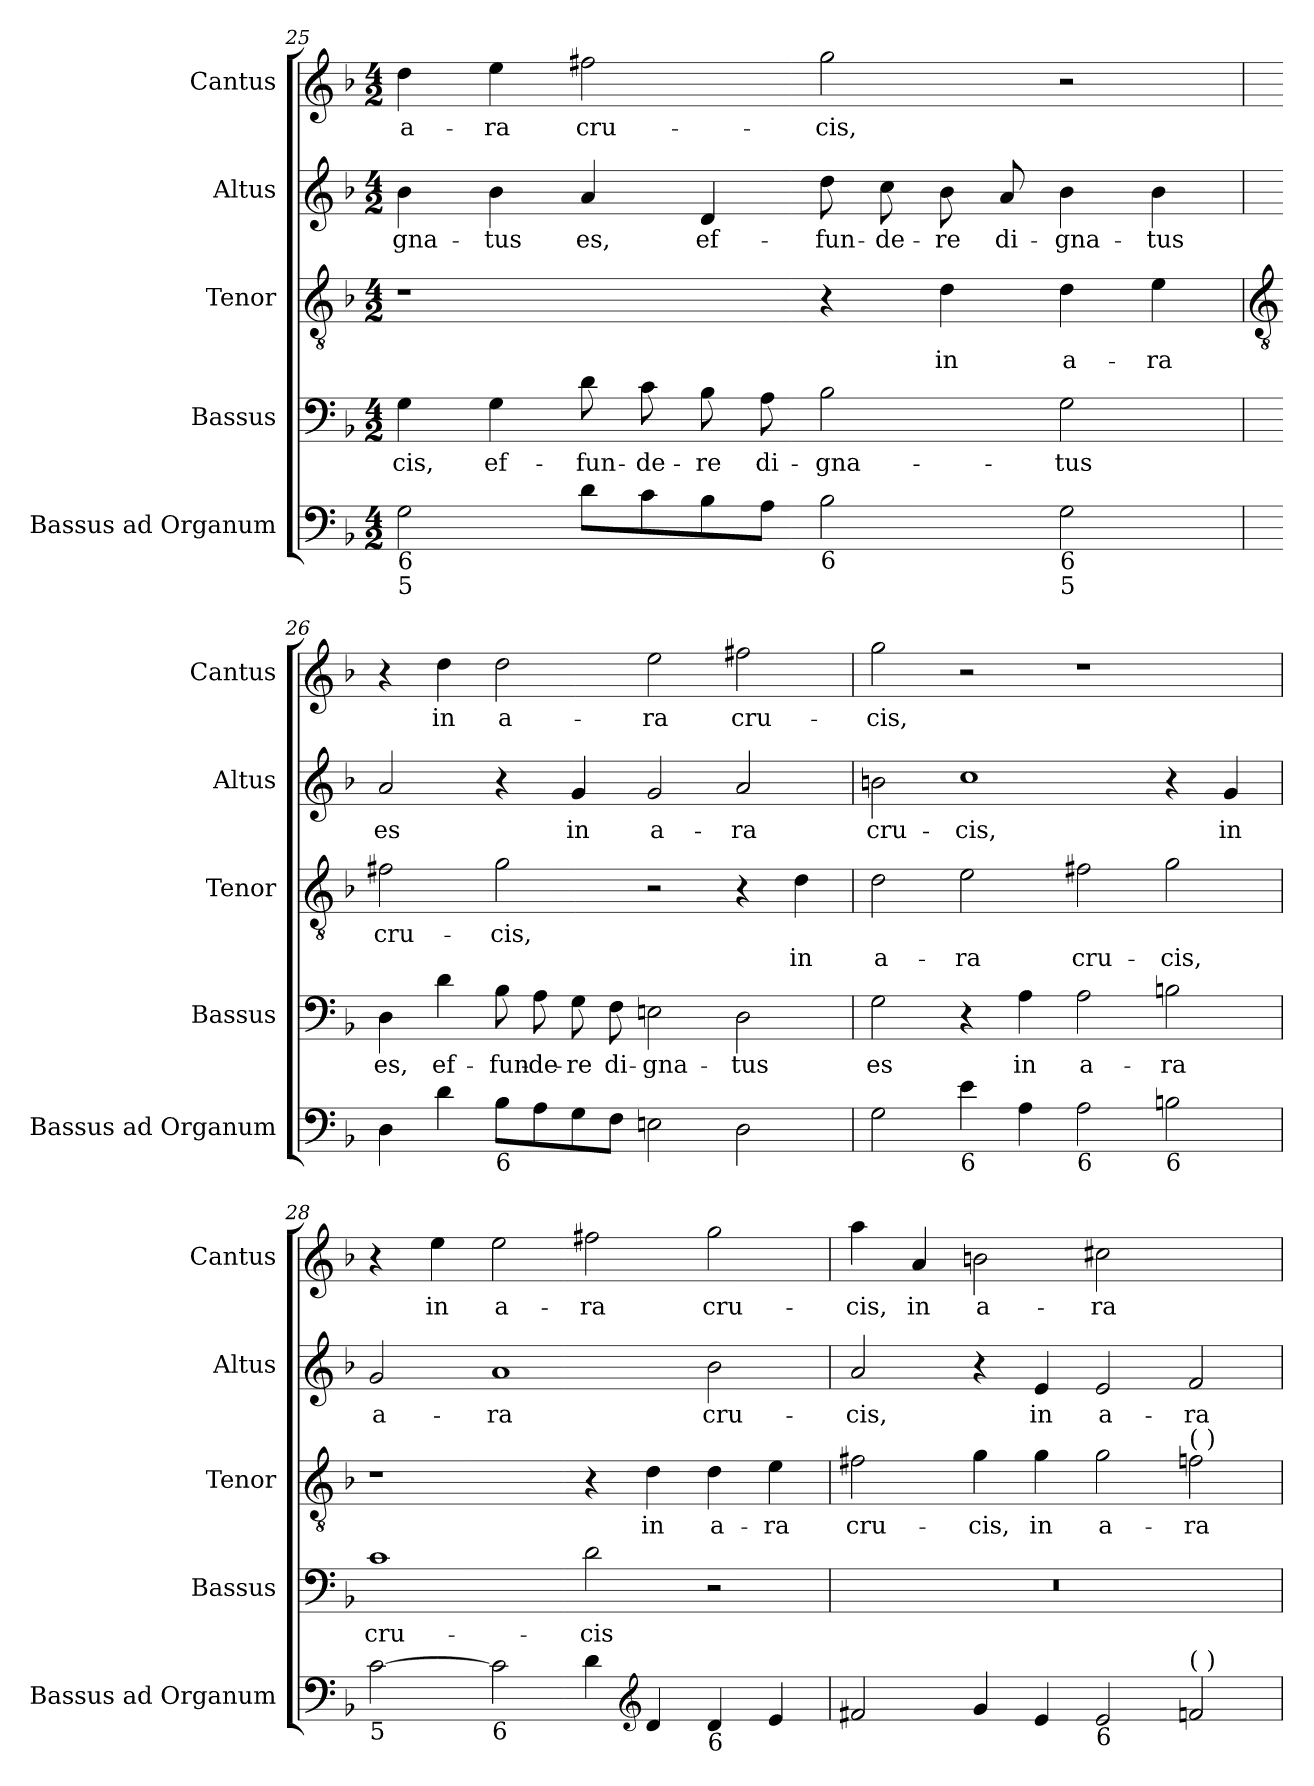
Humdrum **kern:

**kern	**kern	**text	**kern	**text	**text	**kern	**text	**kern	**text
*part5	*part4	*part4	*part3	*part3	*part3	*part2	*part2	*part1	*part1
*staff5	*staff4	*staff4	*staff3	*staff3	*staff3	*staff2	*staff2	*staff1	*staff1
*I"Bassus ad Organum	*I"Bassus	*	*I"Tenor	*	*	*I"Altus	*	*I"Cantus	*
*I'Bassus ad Organum	*I'Bassus	*	*I'Tenor	*	*	*I'Altus	*	*I'Cantus	*
*clefF4	*clefF4	*	*clefGv2	*	*	*clefG2	*	*clefG2	*
*k[b-]	*k[b-]	*	*k[b-]	*	*	*k[b-]	*	*k[b-]	*
*F:	*F:	*	*F:	*	*	*F:	*	*F:	*
*M4/2	*M4/2	*	*M4/2	*	*	*M4/2	*	*M4/2	*
=25	=25	=25	=25	=25	=25	=25	=25	=25	=25
!LO:TX:b:t=6	!	!	!	!	!	!	!	!	!
!LO:TX:b:t=5	!	!	!	!	!	!	!	!	!
!	!	!LO:LY:b	!	!	!	!	!LO:LY:b	!	!LO:LY:b
2G	4G	-cis,	1r	.	.	4b-	-gna-	4dd	a-
!	!	!LO:LY:b	!	!	!	!	!LO:LY:b	!	!LO:LY:b
.	4G	ef-	.	.	.	4b-	-tus	4ee	-ra
!	!	!LO:LY:b	!	!	!	!	!LO:LY:b	!	!LO:LY:b
8dL	8d	-fun-	.	.	.	4a	es,	2ff#X	cru-
!	!	!LO:LY:b	!	!	!	!	!	!	!
8c	8c	-de-	.	.	.	.	.	.	.
!	!	!LO:LY:b	!	!	!	!	!LO:LY:b	!	!
8B-	8B-	-re	.	.	.	4d	ef-	.	.
!	!	!LO:LY:b	!	!	!	!	!	!	!
8AJ	8A	di-	.	.	.	.	.	.	.
!LO:TX:b:t=6	!	!	!	!	!	!	!	!	!
!	!	!LO:LY:b	!	!	!	!	!LO:LY:b	!	!LO:LY:b
2B-	2B-	-gna-	4r	.	.	8dd	-fun-	2gg	-cis,
!	!	!	!	!	!	!	!LO:LY:b	!	!
.	.	.	.	.	.	8cc	-de-	.	.
!	!	!	!	!LO:LY:b	!	!	!LO:LY:b	!	!
.	.	.	4d	in	.	8b-	-re	.	.
!	!	!	!	!	!	!	!LO:LY:b	!	!
.	.	.	.	.	.	8a	di-	.	.
!LO:TX:b:t=6	!	!	!	!	!	!	!	!	!
!LO:TX:b:t=5	!	!	!	!	!	!	!	!	!
!	!	!LO:LY:b	!	!LO:LY:b	!	!	!LO:LY:b	!	!
2G	2G	-tus	4d	a-	.	4b-	-gna-	2r	.
!	!	!	!	!LO:LY:b	!	!	!LO:LY:b	!	!
.	.	.	4e	-ra	.	4b-	-tus	.	.
!!LO:LB:g=z
=26	=26	=26	=26	=26	=26	=26	=26	=26	=26
*	*	*	*clefGv2	*	*	*	*	*	*
!	!	!LO:LY:b	!	!LO:LY:b	!	!	!LO:LY:b	!	!
4D	4D	es,	2f#X	cru-	.	2a	es	4r	.
!	!	!LO:LY:b	!	!	!	!	!	!	!LO:LY:b
4d	4d	ef-	.	.	.	.	.	4dd	in
!LO:TX:b:t=6	!	!	!	!	!	!	!	!	!
!	!	!LO:LY:b	!	!LO:LY:b	!	!	!	!	!LO:LY:b
8B-L	8B-	-fun-	2g	-cis,	.	4r	.	2dd	a-
!	!	!LO:LY:b	!	!	!	!	!	!	!
8A	8A	-de-	.	.	.	.	.	.	.
!	!	!LO:LY:b	!	!	!	!	!LO:LY:b	!	!
8G	8G	-re	.	.	.	4g	in	.	.
!	!	!LO:LY:b	!	!	!	!	!	!	!
8FJ	8F	di-	.	.	.	.	.	.	.
!	!	!LO:LY:b	!	!	!	!	!LO:LY:b	!	!LO:LY:b
2En	2En	-gna-	2r	.	.	2g	a-	2ee	-ra
!	!	!LO:LY:b	!	!	!	!	!LO:LY:b	!	!LO:LY:b
2D	2D	-tus	4r	.	.	2a	-ra	2ff#X	cru-
!	!	!	!	!	!LO:LY:b	!	!	!	!
.	.	.	4d	.	in	.	.	.	.
=27	=27	=27	=27	=27	=27	=27	=27	=27	=27
!	!	!LO:LY:b	!	!	!LO:LY:b	!	!LO:LY:b	!	!LO:LY:b
2G	2G	es	2d	.	a-	2bn	cru-	2gg	-cis,
!LO:TX:b:t=6	!	!	!	!	!	!	!	!	!
!	!	!	!	!	!LO:LY:b	!	!LO:LY:b	!	!
4e	4r	.	2e	.	-ra	1cc	-cis,	2r	.
!	!	!LO:LY:b	!	!	!	!	!	!	!
4A	4A	in	.	.	.	.	.	.	.
!LO:TX:b:t=6	!	!	!	!	!	!	!	!	!
!	!	!LO:LY:b	!	!	!LO:LY:b	!	!	!	!
2A	2A	a-	2f#X	.	cru-	.	.	1r	.
!LO:TX:b:t=6	!	!	!	!	!	!	!	!	!
!	!	!LO:LY:b	!	!	!LO:LY:b	!	!	!	!
2Bn	2Bn	-ra	2g	.	-cis,	4r	.	.	.
!	!	!	!	!	!	!	!LO:LY:b	!	!
.	.	.	.	.	.	4g	in	.	.
=28	=28	=28	=28	=28	=28	=28	=28	=28	=28
!LO:TX:b:t=5	!	!	!	!	!	!	!	!	!
!	!	!LO:LY:b	!	!	!	!	!LO:LY:b	!	!
[2c	1c	cru-	1r	.	.	2g	a-	4r	.
!	!	!	!	!	!	!	!	!	!LO:LY:b
.	.	.	.	.	.	.	.	4ee	in
!LO:TX:b:t=6	!	!	!	!	!	!	!	!	!
!	!	!	!	!	!	!	!LO:LY:b	!	!LO:LY:b
2c]	.	.	.	.	.	1a	-ra	2ee	a-
!	!	!LO:LY:b	!	!	!	!	!	!	!LO:LY:b
4d	2d	-cis	4r	.	.	.	.	2ff#X	-ra
*clefG2	*	*	*	*	*	*	*	*	*
!	!	!	!	!LO:LY:b	!	!	!	!	!
4d	.	.	4d	in	.	.	.	.	.
!LO:TX:b:t=6	!	!	!	!	!	!	!	!	!
!	!	!	!	!LO:LY:b	!	!	!LO:LY:b	!	!LO:LY:b
4d	2r	.	4d	a-	.	2b-	cru-	2gg	cru-
!	!	!	!	!LO:LY:b	!	!	!	!	!
4e	.	.	4e	-ra	.	.	.	.	.
=29	=29	=29	=29	=29	=29	=29	=29	=29	=29
!	!	!	!	!LO:LY:b	!	!	!LO:LY:b	!	!LO:LY:b
2f#X	0r	.	2f#X	cru-	.	2a	-cis,	4aa	-cis,
!	!	!	!	!	!	!	!	!	!LO:LY:b
.	.	.	.	.	.	.	.	4a	in
!	!	!	!	!LO:LY:b	!	!	!	!	!LO:LY:b
4g	.	.	4g	-cis,	.	4r	.	2bn	a-
!	!	!	!	!LO:LY:b	!	!	!LO:LY:b	!	!
4e	.	.	4g	in	.	4e	in	.	.
!LO:TX:b:t=6	!	!	!	!	!	!	!	!	!
!	!	!	!	!LO:LY:b	!	!	!LO:LY:b	!	!LO:LY:b
2e	.	.	2g	a-	.	2e	a-	2cc#X	-ra
!	!	!	!LO:TX:a:t=(  )	!	!	!	!	!	!
!LO:TX:a:t=(  )	!	!	!	!	!	!	!	!	!
!	!	!	!	!LO:LY:b	!	!	!LO:LY:b	!	!LO:LY:b
2f	.	.	2f	-ra	.	2f	-ra	[2ddyy	cru-
=	=	=	=	=	=	=	=	=	=
*-	*-	*-	*-	*-	*-	*-	*-	*-	*-
